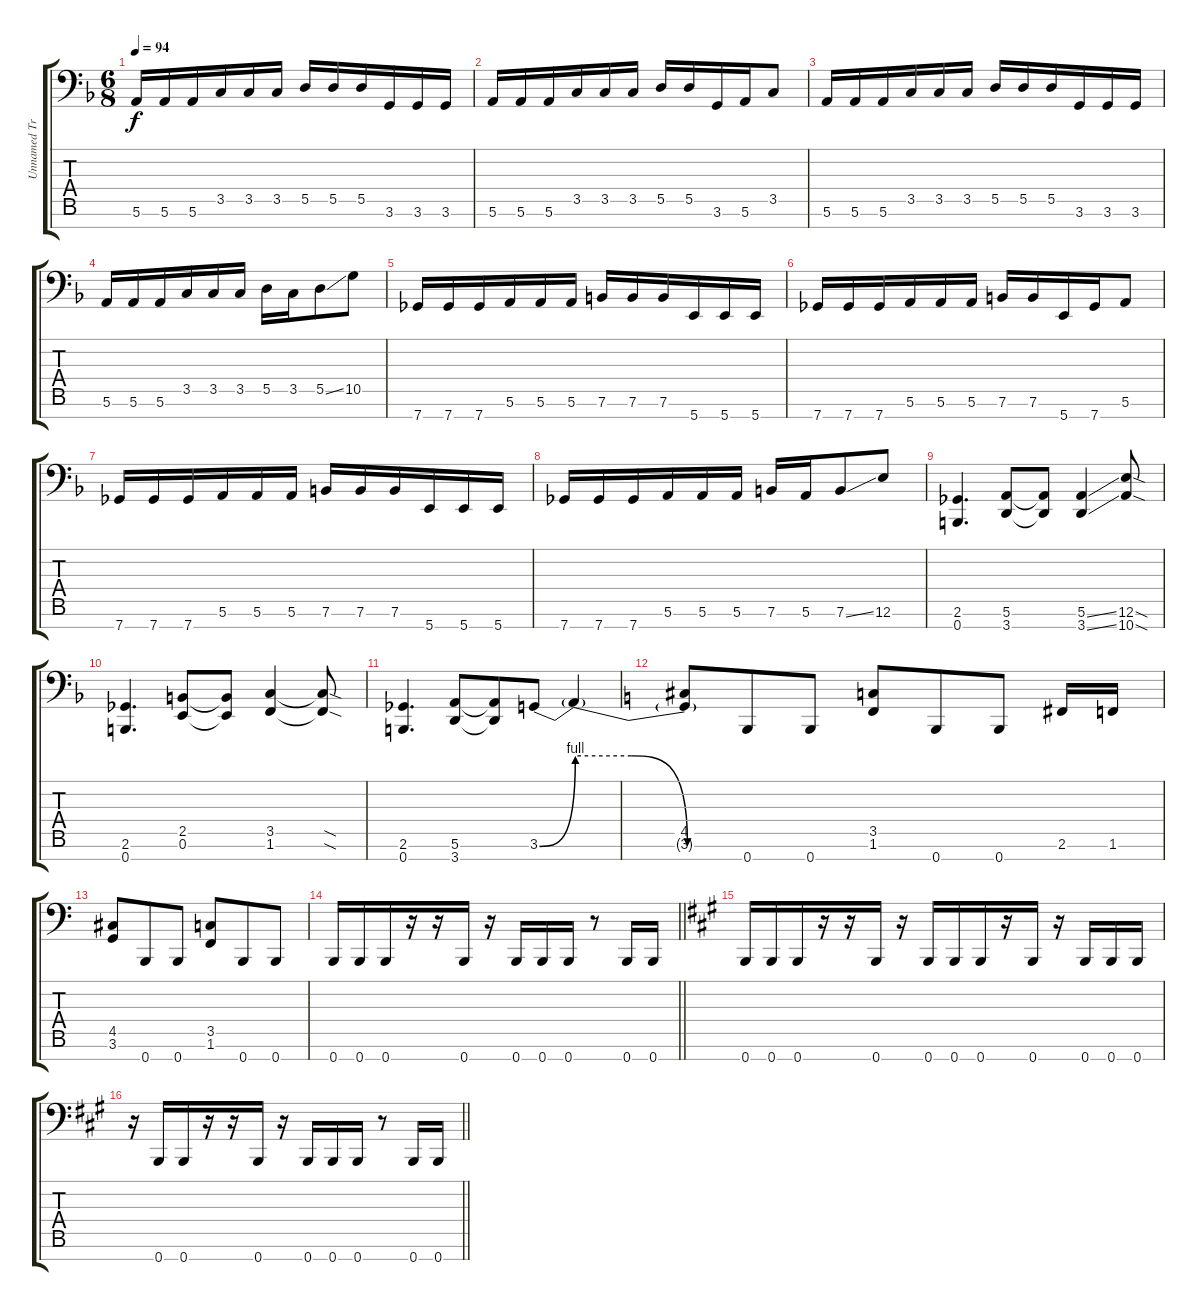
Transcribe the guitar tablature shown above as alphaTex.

\track ("Unnamed Track" "Unnamed Tr") {instrument electricbassfinger}
\staff {score tabs}
\tuning (E3 B2 G2 D2 A1 E1 B0) {hide}
\ts (6 8)
\tempo 94
\clef f4
\ks f
5.6.16{dy f} 5.6.16 5.6.16 3.5.16 3.5.16 3.5.16 5.5.16 5.5.16 5.5.16 3.6.16 3.6.16 3.6.16 |
5.6.16 5.6.16 5.6.16 3.5.16 3.5.16 3.5.16 5.5.16 5.5.16 3.6.16 5.6.16 3.5.8 |
5.6.16 5.6.16 5.6.16 3.5.16 3.5.16 3.5.16 5.5.16 5.5.16 5.5.16 3.6.16 3.6.16 3.6.16 |
5.6.16 5.6.16 5.6.16 3.5.16 3.5.16 3.5.16 5.5.16 3.5.16 5.5{ss}.8 10.5.8 |
7.7.16 7.7.16 7.7.16 5.6.16 5.6.16 5.6.16 7.6.16 7.6.16 7.6.16 5.7.16 5.7.16 5.7.16 |
7.7.16 7.7.16 7.7.16 5.6.16 5.6.16 5.6.16 7.6.16 7.6.16 5.7.16 7.7.16 5.6.8 |
7.7.16 7.7.16 7.7.16 5.6.16 5.6.16 5.6.16 7.6.16 7.6.16 7.6.16 5.7.16 5.7.16 5.7.16 |
7.7.16 7.7.16 7.7.16 5.6.16 5.6.16 5.6.16 7.6.16 5.6.16 7.6{ss}.8 12.6.8 |
(2.6 0.7).4{d} (5.6 3.7).8 (5.6{t} 3.7{t}).8 (5.6{ss} 3.7{ss}).4 (12.6{sod} 10.7{sod}).8 |
(2.6 0.7).4{d} (2.5 0.6).8 (2.5{t} 0.6{t}).8 (3.5 1.6).4 (3.5{sod t} 1.6{sod t}).8 |
(2.6 0.7).4{d} (5.6 3.7).8 (5.6{t} 3.7{t}).8 3.6{be (bend 0 0 60 4)}.8 3.6{be (custom 0 4 20 4 40 0 60 0) t}.4 |
\ks c
(4.5 3.6{t}).8 0.7.8 0.7.8 (3.5 1.6).8 0.7.8 0.7.8 2.6.16 1.6.16 |
(4.5 3.6).8 0.7.8 0.7.8 (3.5 1.6).8 0.7.8 0.7.8 |
\barLineRight lightlight
0.7.16 0.7.16 0.7.16 r.16 r.16 0.7.16 r.16 0.7.16 0.7.16 0.7.16 r.8 0.7.16 0.7.16 |
\ks a
0.7.16 0.7.16 0.7.16 r.16 r.16 0.7.16 r.16 0.7.16 0.7.16 0.7.16 r.16 0.7.16 r.16 0.7.16 0.7.16 0.7.16 |
\barLineRight lightlight
r.16 0.7.16 0.7.16 r.16 r.16 0.7.16 r.16 0.7.16 0.7.16 0.7.16 r.8 0.7.16 0.7.16
